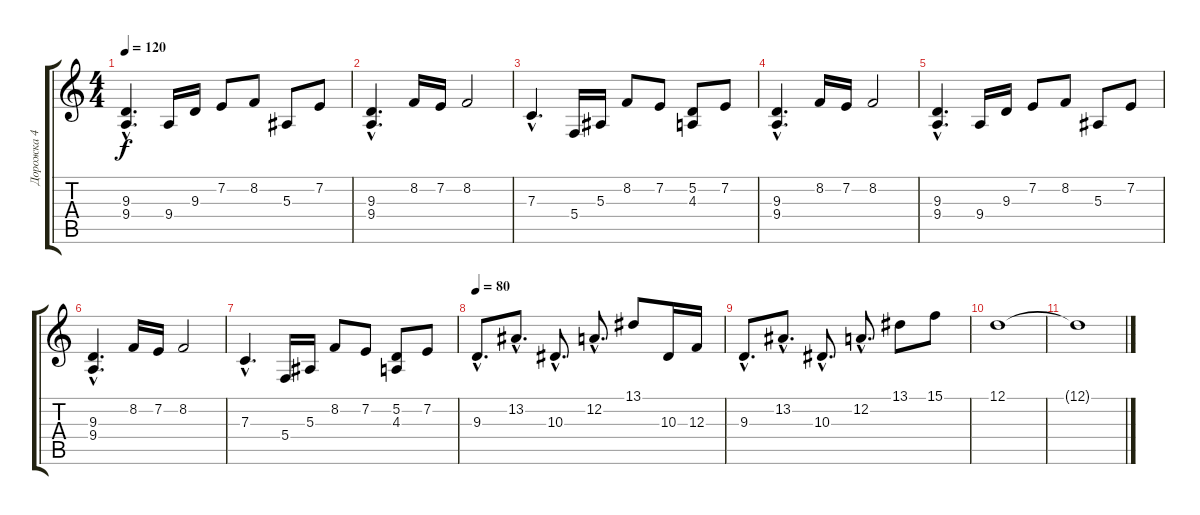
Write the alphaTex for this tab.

\track ("Дорожка 4" "Дорожка 4") {instrument musicbox}
\staff {score tabs}
\tuning (D4 A3 F3 C3 G2 D2) {hide}
\ts (4 4)
\tempo 120
\clef g2
\ks c
(9.3{hac} 9.4{hac}).4{d dy f} 9.4.16 9.3.16 7.2.8 8.2.8 5.3.8 7.2.8 |
(9.3{hac} 9.4{hac}).4{d} 8.2.16 7.2.16 8.2.2 |
7.3{hac}.4{d} 5.4.16 5.3.16 8.2.8 7.2.8 (5.2 4.3).8 7.2.8 |
(9.3{hac} 9.4{hac}).4{d} 8.2.16 7.2.16 8.2.2 |
(9.3{hac} 9.4{hac}).4{d} 9.4.16 9.3.16 7.2.8 8.2.8 5.3.8 7.2.8 |
(9.3{hac} 9.4{hac}).4{d} 8.2.16 7.2.16 8.2.2 |
7.3{hac}.4{d} 5.4.16 5.3.16 8.2.8 7.2.8 (5.2 4.3).8 7.2.8 |
\tempo 80
9.3{hac}.8{d} 13.2{hac}.8{d} 10.3{hac}.8{d} 12.2{hac}.8{d} 13.1.8 10.3.16 12.3.16 |
9.3{hac}.8{d} 13.2{hac}.8{d} 10.3{hac}.8{d} 12.2{hac}.8{d} 13.1.8 15.1.8 |
12.1.1 |
12.1{t}.1
